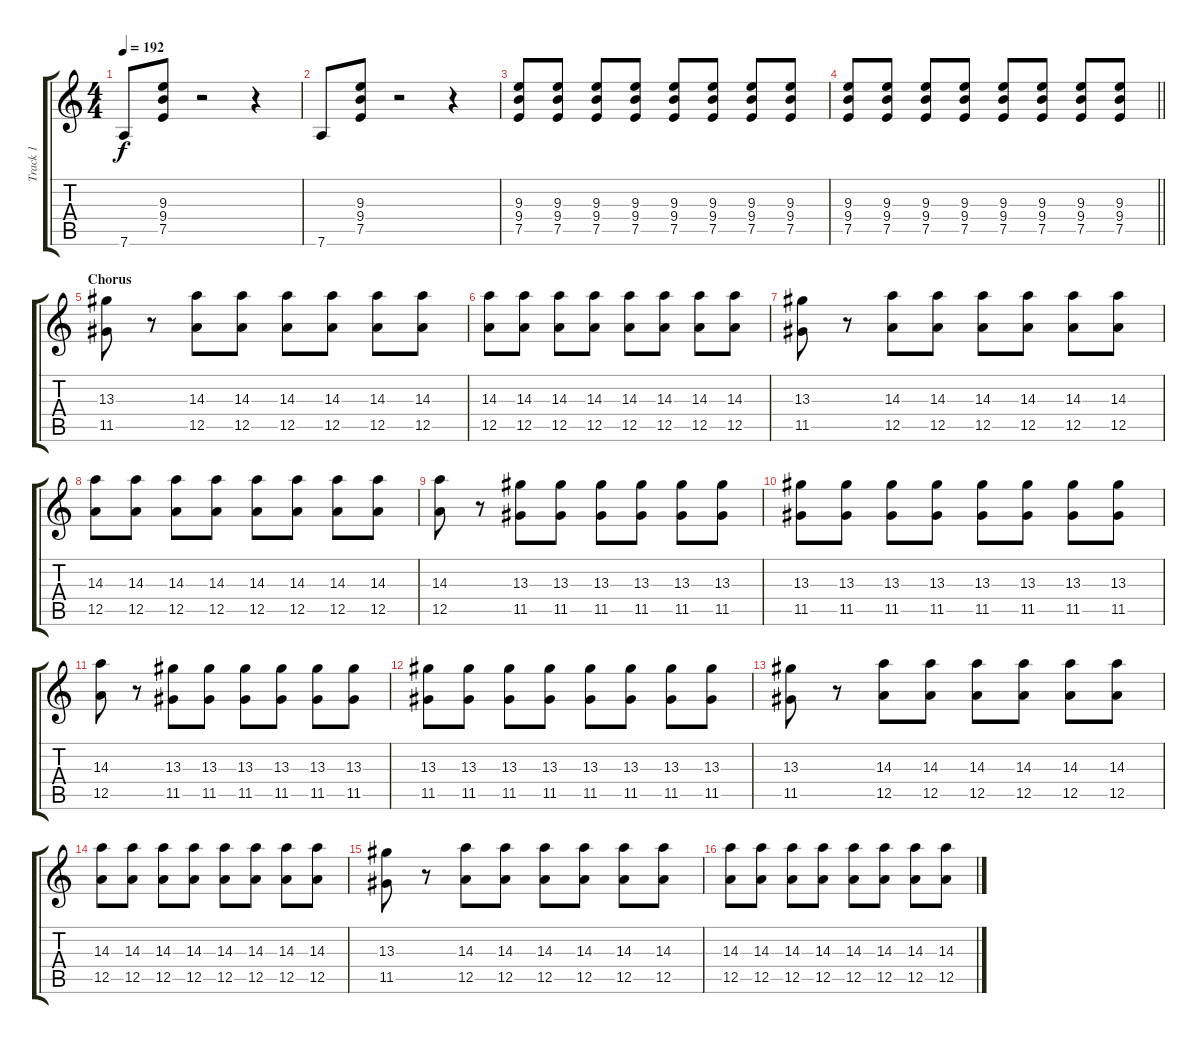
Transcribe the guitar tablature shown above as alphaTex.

\track ("Track 1" "Track 1") {instrument electricguitarclean}
\staff {score tabs}
\tuning (E4 B3 G3 D3 A2 D2) {hide}
\ts (4 4)
\tempo 192
\clef g2
\ks c
7.6.8{dy f} (9.3 9.4 7.5).8 r.2 r.4 |
7.6.8 (9.3 9.4 7.5).8 r.2 r.4 |
(9.3 9.4 7.5).8 (9.3 9.4 7.5).8 (9.3 9.4 7.5).8 (9.3 9.4 7.5).8 (9.3 9.4 7.5).8 (9.3 9.4 7.5).8 (9.3 9.4 7.5).8 (9.3 9.4 7.5).8 |
\barLineRight lightlight
(9.3 9.4 7.5).8 (9.3 9.4 7.5).8 (9.3 9.4 7.5).8 (9.3 9.4 7.5).8 (9.3 9.4 7.5).8 (9.3 9.4 7.5).8 (9.3 9.4 7.5).8 (9.3 9.4 7.5).8 |
\section ("" "Chorus")
(13.3 11.5).8 r.8 (14.3 12.5).8 (14.3 12.5).8 (14.3 12.5).8 (14.3 12.5).8 (14.3 12.5).8 (14.3 12.5).8 |
(14.3 12.5).8 (14.3 12.5).8 (14.3 12.5).8 (14.3 12.5).8 (14.3 12.5).8 (14.3 12.5).8 (14.3 12.5).8 (14.3 12.5).8 |
(13.3 11.5).8 r.8 (14.3 12.5).8 (14.3 12.5).8 (14.3 12.5).8 (14.3 12.5).8 (14.3 12.5).8 (14.3 12.5).8 |
(14.3 12.5).8 (14.3 12.5).8 (14.3 12.5).8 (14.3 12.5).8 (14.3 12.5).8 (14.3 12.5).8 (14.3 12.5).8 (14.3 12.5).8 |
(14.3 12.5).8 r.8 (13.3 11.5).8 (13.3 11.5).8 (13.3 11.5).8 (13.3 11.5).8 (13.3 11.5).8 (13.3 11.5).8 |
(13.3 11.5).8 (13.3 11.5).8 (13.3 11.5).8 (13.3 11.5).8 (13.3 11.5).8 (13.3 11.5).8 (13.3 11.5).8 (13.3 11.5).8 |
(14.3 12.5).8 r.8 (13.3 11.5).8 (13.3 11.5).8 (13.3 11.5).8 (13.3 11.5).8 (13.3 11.5).8 (13.3 11.5).8 |
(13.3 11.5).8 (13.3 11.5).8 (13.3 11.5).8 (13.3 11.5).8 (13.3 11.5).8 (13.3 11.5).8 (13.3 11.5).8 (13.3 11.5).8 |
(13.3 11.5).8 r.8 (14.3 12.5).8 (14.3 12.5).8 (14.3 12.5).8 (14.3 12.5).8 (14.3 12.5).8 (14.3 12.5).8 |
(14.3 12.5).8 (14.3 12.5).8 (14.3 12.5).8 (14.3 12.5).8 (14.3 12.5).8 (14.3 12.5).8 (14.3 12.5).8 (14.3 12.5).8 |
(13.3 11.5).8 r.8 (14.3 12.5).8 (14.3 12.5).8 (14.3 12.5).8 (14.3 12.5).8 (14.3 12.5).8 (14.3 12.5).8 |
(14.3 12.5).8 (14.3 12.5).8 (14.3 12.5).8 (14.3 12.5).8 (14.3 12.5).8 (14.3 12.5).8 (14.3 12.5).8 (14.3 12.5).8
